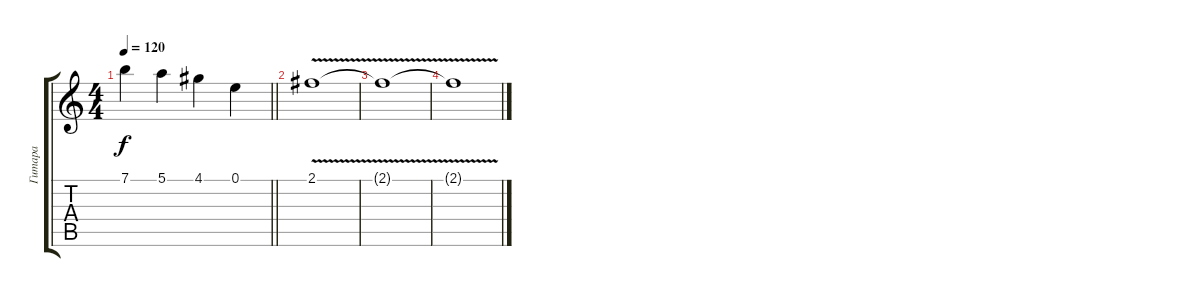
\track ("Гитара" "Гитара") {instrument overdrivenguitar}
\staff {score tabs}
\tuning (E4 B3 G3 D3 A2 E2) {hide}
\ts (4 4)
\tempo 120
\clef g2
\barLineRight lightlight
\ks c
7.1.4{dy f} 5.1.4 4.1.4 0.1.4 |
2.1{v}.1 |
2.1{v t}.1 |
2.1{v t}.1
